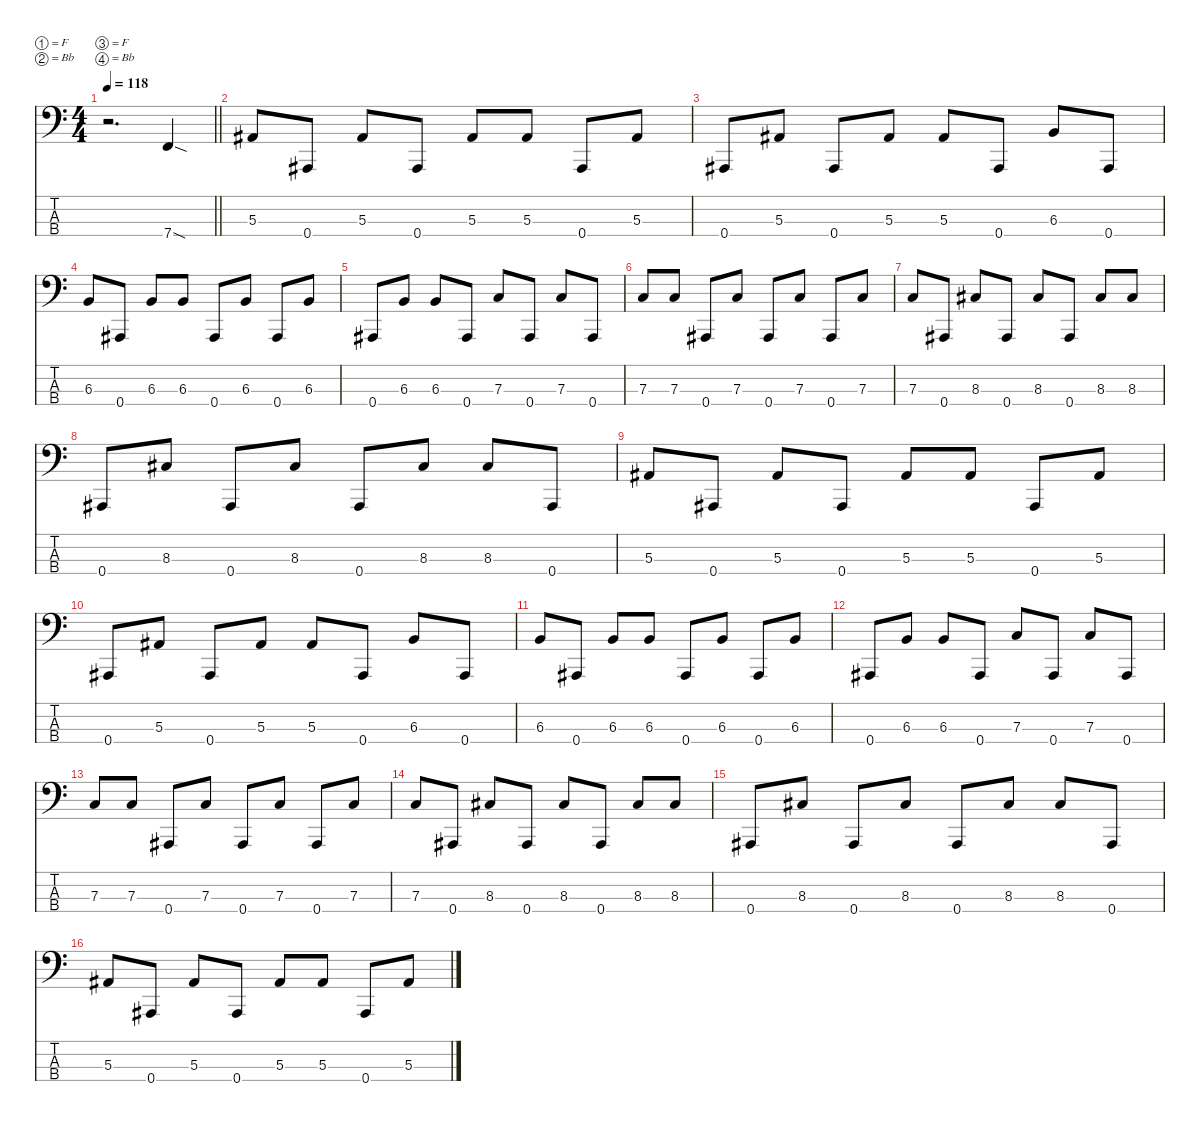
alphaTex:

\defaultSystemsLayout 4
\hideDynamics
\bracketExtendMode nobrackets
\singleTrackTrackNamePolicy hidden
\multiTrackTrackNamePolicy hidden
\firstSystemTrackNameMode fullname
\otherSystemsTrackNameOrientation horizontal
\track ("Bass" "el.bs.") {defaultSystemsLayout 8 instrument electricbassfinger}
\staff {score tabs}
\tuning (F2 Bb1 F1 Bb0)
\ts (4 4)
\tempo 118
\clef f4
\barLineRight lightlight
\ks c
r.2{d dy f beam Down} 7.4{sod}.4{beam Up} |
5.3{acc #}.8{beam Up} 0.4{acc #}.8{beam Up} 5.3{acc #}.8{beam Up} 0.4{acc #}.8{beam Up} 5.3{acc #}.8{beam Up} 5.3{acc #}.8{beam Up} 0.4{acc #}.8{beam Up} 5.3{acc #}.8{beam Up} |
0.4{acc #}.8{beam Up} 5.3{acc #}.8{beam Up} 0.4{acc #}.8{beam Up} 5.3{acc #}.8{beam Up} 5.3{acc #}.8{beam Up} 0.4{acc #}.8{beam Up} 6.3.8{beam Up} 0.4{acc #}.8{beam Up} |
6.3.8{beam Up} 0.4{acc #}.8{beam Up} 6.3.8{beam Up} 6.3.8{beam Up} 0.4{acc #}.8{beam Up} 6.3.8{beam Up} 0.4{acc #}.8{beam Up} 6.3.8{beam Up} |
0.4{acc #}.8{beam Up} 6.3.8{beam Up} 6.3.8{beam Up} 0.4{acc #}.8{beam Up} 7.3.8{beam Up} 0.4{acc #}.8{beam Up} 7.3.8{beam Up} 0.4{acc #}.8{beam Up} |
7.3.8{beam Up} 7.3.8{beam Up} 0.4{acc #}.8{beam Up} 7.3.8{beam Up} 0.4{acc #}.8{beam Up} 7.3.8{beam Up} 0.4{acc #}.8{beam Up} 7.3.8{beam Up} |
7.3.8{beam Up} 0.4{acc #}.8{beam Up} 8.3{acc #}.8{beam Up} 0.4{acc #}.8{beam Up} 8.3{acc #}.8{beam Up} 0.4{acc #}.8{beam Up} 8.3{acc #}.8{beam Up} 8.3{acc #}.8{beam Up} |
0.4{acc #}.8{beam Up} 8.3{acc #}.8{beam Up} 0.4{acc #}.8{beam Up} 8.3{acc #}.8{beam Up} 0.4{acc #}.8{beam Up} 8.3{acc #}.8{beam Up} 8.3{acc #}.8{beam Up} 0.4{acc #}.8{beam Up} |
5.3{acc #}.8{beam Up} 0.4{acc #}.8{beam Up} 5.3{acc #}.8{beam Up} 0.4{acc #}.8{beam Up} 5.3{acc #}.8{beam Up} 5.3{acc #}.8{beam Up} 0.4{acc #}.8{beam Up} 5.3{acc #}.8{beam Up} |
0.4{acc #}.8{beam Up} 5.3{acc #}.8{beam Up} 0.4{acc #}.8{beam Up} 5.3{acc #}.8{beam Up} 5.3{acc #}.8{beam Up} 0.4{acc #}.8{beam Up} 6.3.8{beam Up} 0.4{acc #}.8{beam Up} |
6.3.8{beam Up} 0.4{acc #}.8{beam Up} 6.3.8{beam Up} 6.3.8{beam Up} 0.4{acc #}.8{beam Up} 6.3.8{beam Up} 0.4{acc #}.8{beam Up} 6.3.8{beam Up} |
0.4{acc #}.8{beam Up} 6.3.8{beam Up} 6.3.8{beam Up} 0.4{acc #}.8{beam Up} 7.3.8{beam Up} 0.4{acc #}.8{beam Up} 7.3.8{beam Up} 0.4{acc #}.8{beam Up} |
7.3.8{beam Up} 7.3.8{beam Up} 0.4{acc #}.8{beam Up} 7.3.8{beam Up} 0.4{acc #}.8{beam Up} 7.3.8{beam Up} 0.4{acc #}.8{beam Up} 7.3.8{beam Up} |
7.3.8{beam Up} 0.4{acc #}.8{beam Up} 8.3{acc #}.8{beam Up} 0.4{acc #}.8{beam Up} 8.3{acc #}.8{beam Up} 0.4{acc #}.8{beam Up} 8.3{acc #}.8{beam Up} 8.3{acc #}.8{beam Up} |
0.4{acc #}.8{beam Up} 8.3{acc #}.8{beam Up} 0.4{acc #}.8{beam Up} 8.3{acc #}.8{beam Up} 0.4{acc #}.8{beam Up} 8.3{acc #}.8{beam Up} 8.3{acc #}.8{beam Up} 0.4{acc #}.8{beam Up} |
5.3{acc #}.8{beam Up} 0.4{acc #}.8{beam Up} 5.3{acc #}.8{beam Up} 0.4{acc #}.8{beam Up} 5.3{acc #}.8{beam Up} 5.3{acc #}.8{beam Up} 0.4{acc #}.8{beam Up} 5.3{acc #}.8{beam Up}
